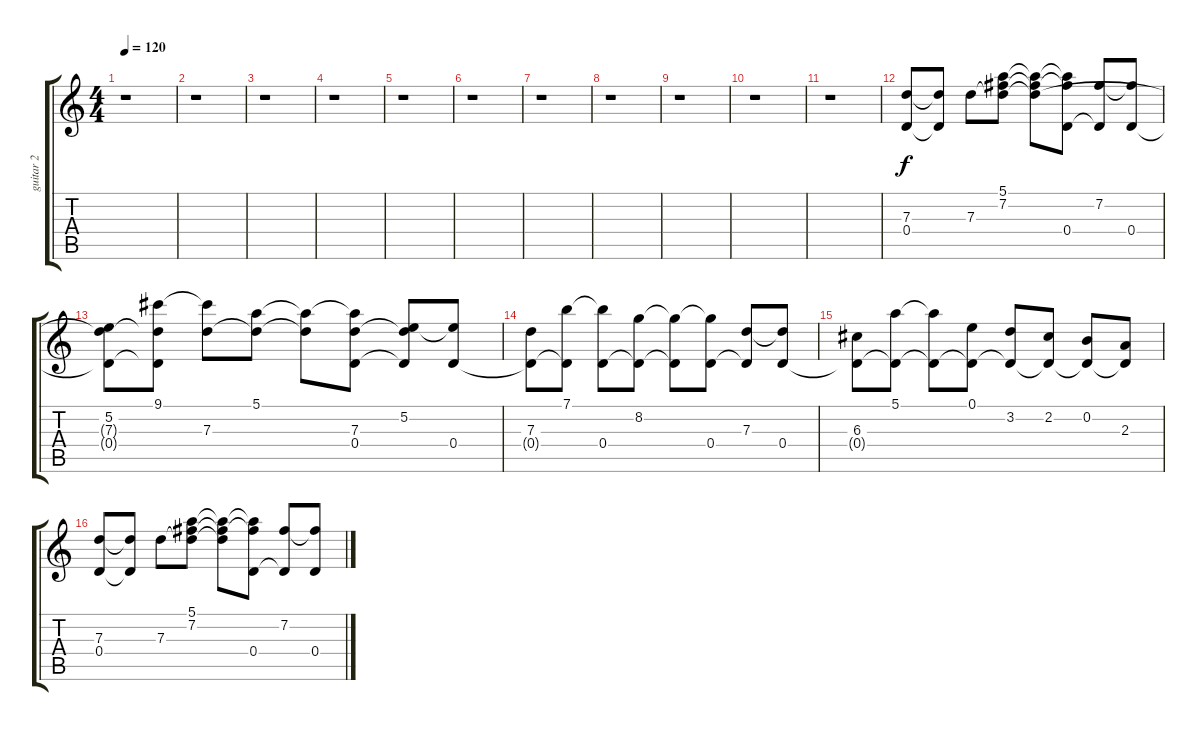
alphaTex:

\track ("guitar 2" "guitar 2") {instrument overdrivenguitar}
\staff {score tabs}
\tuning (E4 B3 G3 D3 A2 E2) {hide}
\ts (4 4)
\tempo 120
\clef g2
\ks c
r.1{dy f instrument overdrivenguitar} |
r.1 |
r.1 |
r.1 |
r.1 |
r.1 |
r.1 |
r.1 |
r.1 |
r.1 |
r.1 |
(7.3 0.4).8 (7.3{t} 0.4{t}).8 7.3.8 (5.1 7.2 7.3{t}).8 (5.1{t} 7.2{t} 7.3{t}).8 (5.1{t} 7.2{t} 0.4).8 (7.2 0.4{t}).8 (7.2{t} 0.4).8 |
(5.2 7.3{t} 0.4{t}).8 (9.1 7.3{t} 0.4{t}).8 (9.1{t} 7.3).8 (5.1 7.3{t}).8 (5.1{t} 7.3{t}).8 (5.1{t} 7.3 0.4).8 (5.2 7.3{t} 0.4{t}).8 (5.2{t} 0.4).8 |
(7.3 0.4{t}).8 (7.1 0.4{t}).8 (7.1{t} 0.4).8 (8.2 0.4{t}).8 (8.2{t} 0.4{t}).8 (8.2{t} 0.4).8 (7.3 0.4{t}).8 (7.3{t} 0.4).8 |
(6.3 0.4{t}).8 (5.1 0.4{t}).8 (5.1{t} 0.4{t}).8 (0.1 0.4{t}).8 (3.2 0.4{t}).8 (2.2 0.4{t}).8 (0.2 0.4{t}).8 (2.3 0.4{t}).8 |
(7.3 0.4).8 (7.3{t} 0.4{t}).8 7.3.8 (5.1 7.2 7.3{t}).8 (5.1{t} 7.2{t} 7.3{t}).8 (5.1{t} 7.2{t} 0.4).8 (7.2 0.4{t}).8 (7.2{t} 0.4).8
